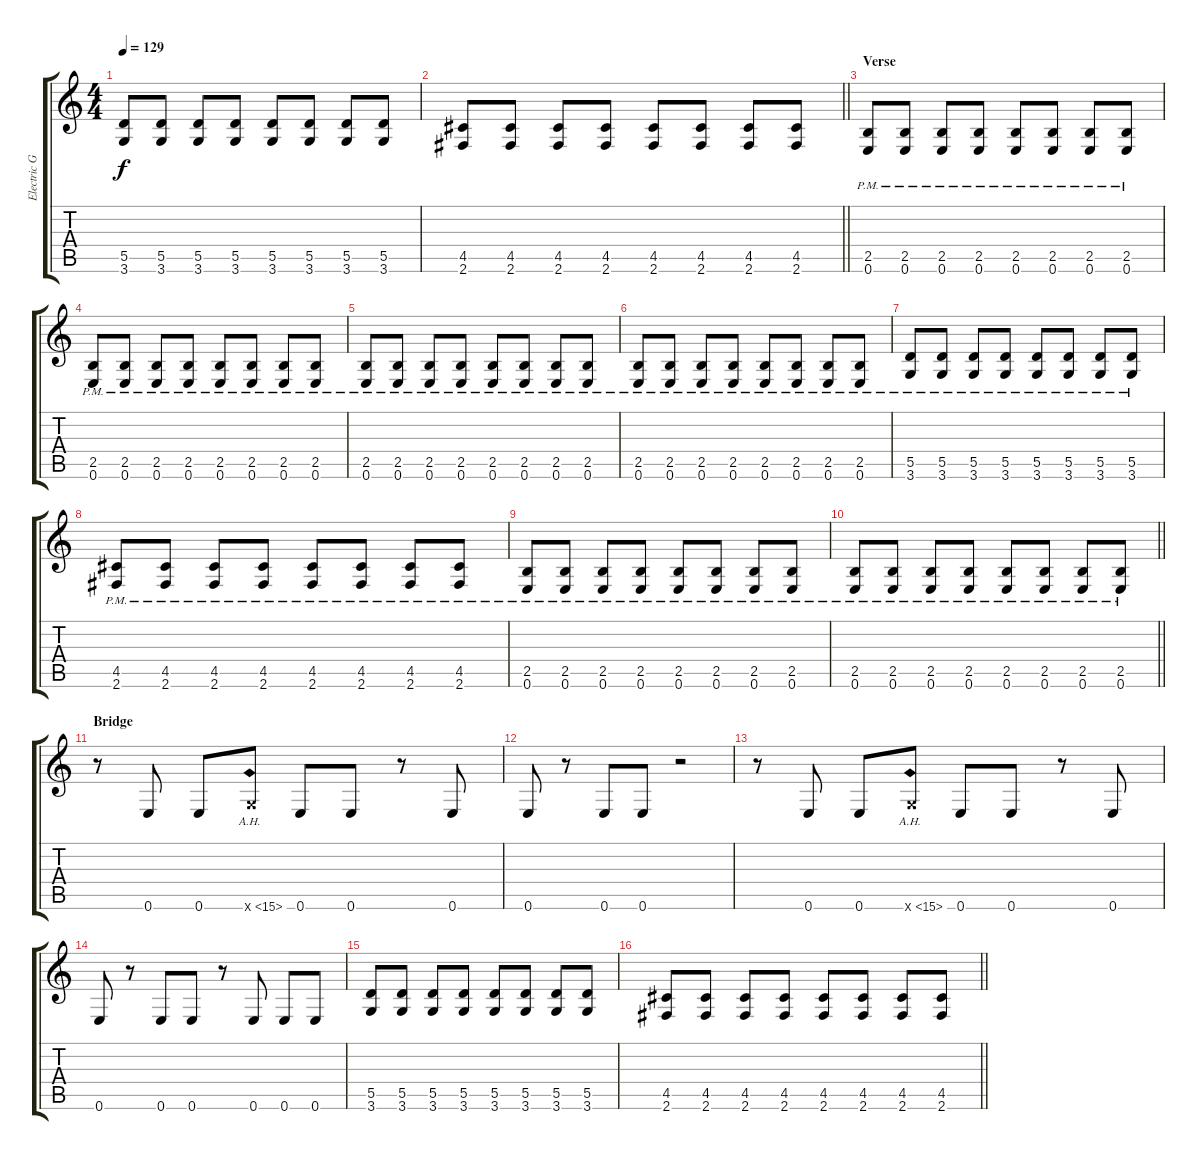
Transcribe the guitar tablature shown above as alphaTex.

\track ("Electric Guitar" "Electric G") {instrument overdrivenguitar}
\staff {score tabs}
\tuning (E4 B3 G3 D3 A2 E2) {hide}
\ts (4 4)
\tempo 129
\clef g2
\ks c
(5.5 3.6).8{dy f} (5.5 3.6).8 (5.5 3.6).8 (5.5 3.6).8 (5.5 3.6).8 (5.5 3.6).8 (5.5 3.6).8 (5.5 3.6).8 |
\barLineRight lightlight
(4.5 2.6).8 (4.5 2.6).8 (4.5 2.6).8 (4.5 2.6).8 (4.5 2.6).8 (4.5 2.6).8 (4.5 2.6).8 (4.5 2.6).8 |
\section ("" "Verse")
(2.5{pm} 0.6{pm}).8 (2.5{pm} 0.6{pm}).8 (2.5{pm} 0.6{pm}).8 (2.5{pm} 0.6{pm}).8 (2.5{pm} 0.6{pm}).8 (2.5{pm} 0.6{pm}).8 (2.5{pm} 0.6{pm}).8 (2.5{pm} 0.6{pm}).8 |
(2.5{pm} 0.6{pm}).8 (2.5{pm} 0.6{pm}).8 (2.5{pm} 0.6{pm}).8 (2.5{pm} 0.6{pm}).8 (2.5{pm} 0.6{pm}).8 (2.5{pm} 0.6{pm}).8 (2.5{pm} 0.6{pm}).8 (2.5{pm} 0.6{pm}).8 |
(2.5{pm} 0.6{pm}).8 (2.5{pm} 0.6{pm}).8 (2.5{pm} 0.6{pm}).8 (2.5{pm} 0.6{pm}).8 (2.5{pm} 0.6{pm}).8 (2.5{pm} 0.6{pm}).8 (2.5{pm} 0.6{pm}).8 (2.5{pm} 0.6{pm}).8 |
(2.5{pm} 0.6{pm}).8 (2.5{pm} 0.6{pm}).8 (2.5{pm} 0.6{pm}).8 (2.5{pm} 0.6{pm}).8 (2.5{pm} 0.6{pm}).8 (2.5{pm} 0.6{pm}).8 (2.5{pm} 0.6{pm}).8 (2.5{pm} 0.6{pm}).8 |
(5.5{pm} 3.6{pm}).8 (5.5{pm} 3.6{pm}).8 (5.5{pm} 3.6{pm}).8 (5.5{pm} 3.6{pm}).8 (5.5{pm} 3.6{pm}).8 (5.5{pm} 3.6{pm}).8 (5.5{pm} 3.6{pm}).8 (5.5{pm} 3.6{pm}).8 |
(4.5{pm} 2.6{pm}).8 (4.5{pm} 2.6{pm}).8 (4.5{pm} 2.6{pm}).8 (4.5{pm} 2.6{pm}).8 (4.5{pm} 2.6{pm}).8 (4.5{pm} 2.6{pm}).8 (4.5{pm} 2.6{pm}).8 (4.5{pm} 2.6{pm}).8 |
(2.5{pm} 0.6{pm}).8 (2.5{pm} 0.6{pm}).8 (2.5{pm} 0.6{pm}).8 (2.5{pm} 0.6{pm}).8 (2.5{pm} 0.6{pm}).8 (2.5{pm} 0.6{pm}).8 (2.5{pm} 0.6{pm}).8 (2.5{pm} 0.6{pm}).8 |
\barLineRight lightlight
(2.5{pm} 0.6{pm}).8 (2.5{pm} 0.6{pm}).8 (2.5{pm} 0.6{pm}).8 (2.5{pm} 0.6{pm}).8 (2.5{pm} 0.6{pm}).8 (2.5{pm} 0.6{pm}).8 (2.5{pm} 0.6{pm}).8 (2.5{pm} 0.6{pm}).8 |
\section ("" "Bridge")
r.8 0.6.8 0.6.8 3.6{ah 12 x}.8 0.6.8 0.6.8 r.8 0.6.8 |
0.6.8 r.8 0.6.8 0.6.8 r.2 |
r.8 0.6.8 0.6.8 3.6{ah 12 x}.8 0.6.8 0.6.8 r.8 0.6.8 |
0.6.8 r.8 0.6.8 0.6.8 r.8 0.6.8 0.6.8 0.6.8 |
(5.5 3.6).8 (5.5 3.6).8 (5.5 3.6).8 (5.5 3.6).8 (5.5 3.6).8 (5.5 3.6).8 (5.5 3.6).8 (5.5 3.6).8 |
\barLineRight lightlight
(4.5 2.6).8 (4.5 2.6).8 (4.5 2.6).8 (4.5 2.6).8 (4.5 2.6).8 (4.5 2.6).8 (4.5 2.6).8 (4.5 2.6).8
